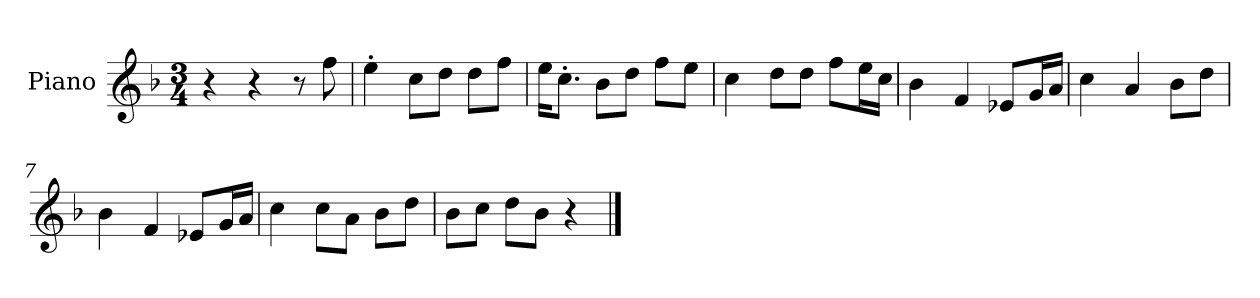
**kern
*part1
*staff1
*I"Piano
*I'P-no
*clefG2
*k[b-]
*M3/4
*MM179
=1
4r
4r
8r
8ff\
=2
4ee'\
8cc\L
8dd\J
8dd\L
8ff\J
=3
16ee\KL
8.cc'\J
8b-\L
8dd\J
8ff\L
8ee\J
=4
4cc\
8dd\L
8dd\J
8ff\L
16ee\L
16cc\JJ
=5
4b-\
4f/
8e-X/L
16g/L
16a/JJ
=6
4cc\
4a/
8b-\L
8dd\J
=7
4b-\
4f/
8e-X/L
16g/L
16a/JJ
!!LO:LB:g=z
=8
4cc\
8cc\L
8a\J
8b-\L
8dd\J
=9
8b-\L
8cc\J
8dd\L
8b-\J
4r
==
*-
